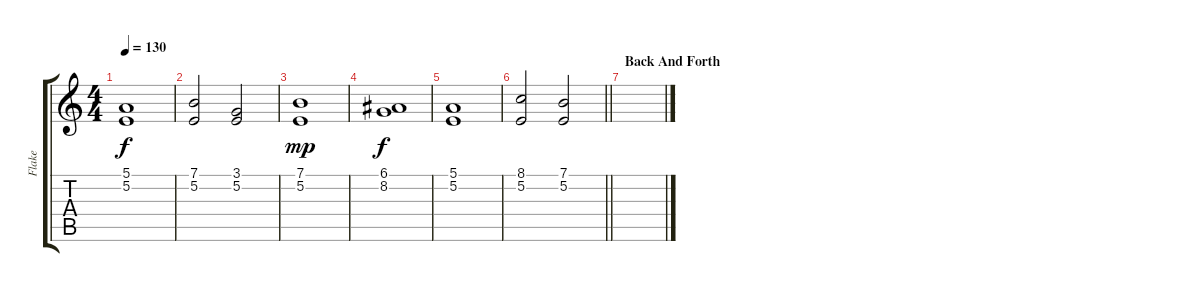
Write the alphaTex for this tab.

\track ("Flake" "Flake") {instrument pad4choir}
\staff {score tabs}
\tuning (E4 B3 G3 D3 A2 E2) {hide}
\ts (4 4)
\tempo 130
\clef g2
\ks c
(5.1 5.2).1{dy f} |
(7.1 5.2).2 (3.1 5.2).2 |
(7.1 5.2).1{dy mp} |
(6.1 8.2).1{dy f} |
(5.1 5.2).1 |
\barLineRight lightlight
(8.1 5.2).2 (7.1 5.2).2 |
\section ("" "Back And Forth")
